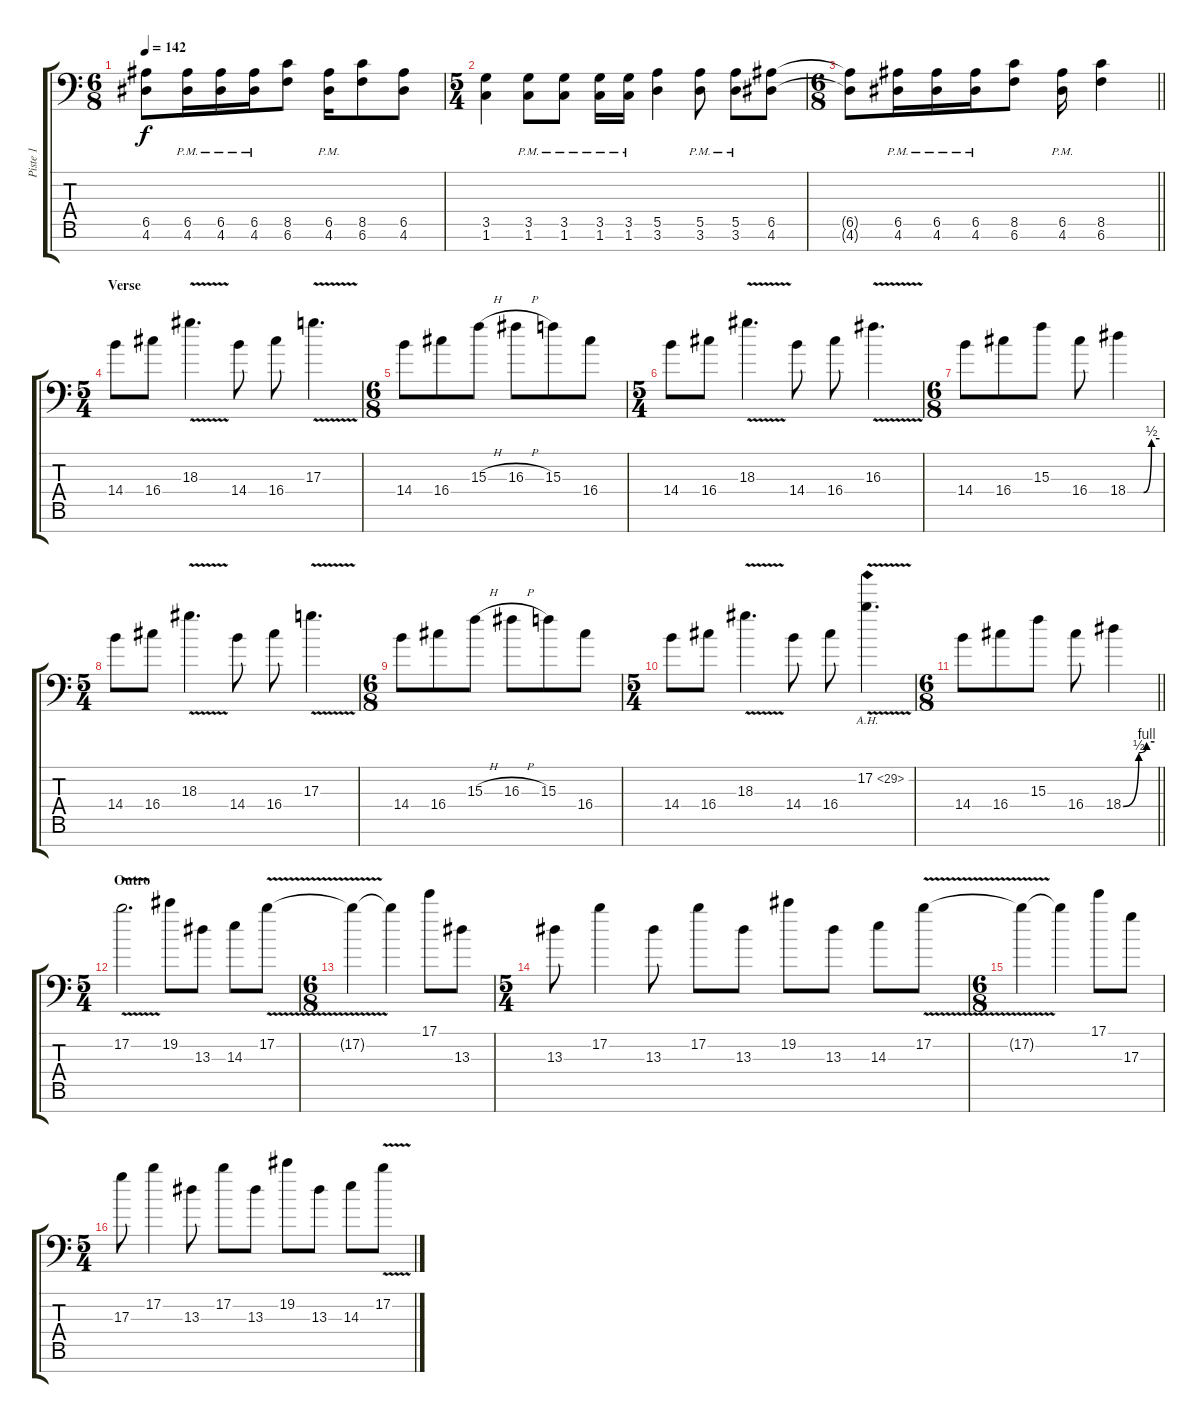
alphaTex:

\track ("Piste 1" "Piste 1") {instrument distortionguitar}
\staff {score tabs}
\tuning (B3 Gb3 D3 A2 E2 B1 Gb1) {hide}
\ts (6 8)
\tempo 142
\clef f4
\ks c
(6.5{t} 4.6{t}).8{dy f} (6.5{pm} 4.6{pm}).16 (6.5{pm} 4.6{pm}).16 (6.5{pm} 4.6{pm}).16 (8.5 6.6).8 (6.5{pm} 4.6{pm}).16 (8.5 6.6).8 (6.5 4.6).8 |
\ts (5 4)
(3.5 1.6).4 (3.5{pm} 1.6{pm}).8 (3.5{pm} 1.6{pm}).8 (3.5{pm} 1.6{pm}).16 (3.5{pm} 1.6{pm}).16 (5.5 3.6).4 (5.5{pm} 3.6{pm}).8 (5.5{pm} 3.6{pm}).8 (6.5 4.6).8 |
\ts (6 8)
\barLineRight lightlight
(6.5{t} 4.6{t}).8 (6.5{pm} 4.6{pm}).16 (6.5{pm} 4.6{pm}).16 (6.5{pm} 4.6{pm}).16 (8.5 6.6).8 (6.5{pm} 4.6{pm}).16 (8.5 6.6).4 |
\ts (5 4)
\section ("" "Verse")
14.4.8 16.4.8 18.3{v}.4{d} 14.4.8 16.4.8 17.3{v}.4{d} |
\ts (6 8)
14.4.8 16.4.8 15.3{h}.8 16.3{h}.8 15.3.8 16.4.8 |
\ts (5 4)
14.4.8 16.4.8 18.3{v}.4{d} 14.4.8 16.4.8 16.3{v}.4{d} |
\ts (6 8)
14.4.8 16.4.8 15.3.8 16.4.8 18.4{be (custom 0 0 30 0 45 2 60 2)}.4 |
\ts (5 4)
14.4.8 16.4.8 18.3{v}.4{d} 14.4.8 16.4.8 17.3{v}.4{d} |
\ts (6 8)
14.4.8 16.4.8 15.3{h}.8 16.3{h}.8 15.3.8 16.4.8 |
\ts (5 4)
14.4.8 16.4.8 18.3{v}.4{d} 14.4.8 16.4.8 17.2{ah 12 v}.4{d} |
\ts (6 8)
\barLineRight lightlight
14.4.8 16.4.8 15.3.8 16.4.8 18.4{be (custom 0 0 30 2 45 4 60 4)}.4 |
\ts (5 4)
\section ("" "Outro")
17.2{v}.2{d} 19.2.8 13.3.8 14.3.8 17.2{v}.8 |
\ts (6 8)
17.2{t}.4 17.2{t}.4 17.1.8 13.3.8 |
\ts (5 4)
13.3.8 17.2.4 13.3.8 17.2.8 13.3.8 19.2.8 13.3.8 14.3.8 17.2{v}.8 |
\ts (6 8)
17.2{t}.4 17.2{t}.4 17.1.8 17.3.8 |
\ts (5 4)
17.3.8 17.2.4 13.3.8 17.2.8 13.3.8 19.2.8 13.3.8 14.3.8 17.2{v}.8
